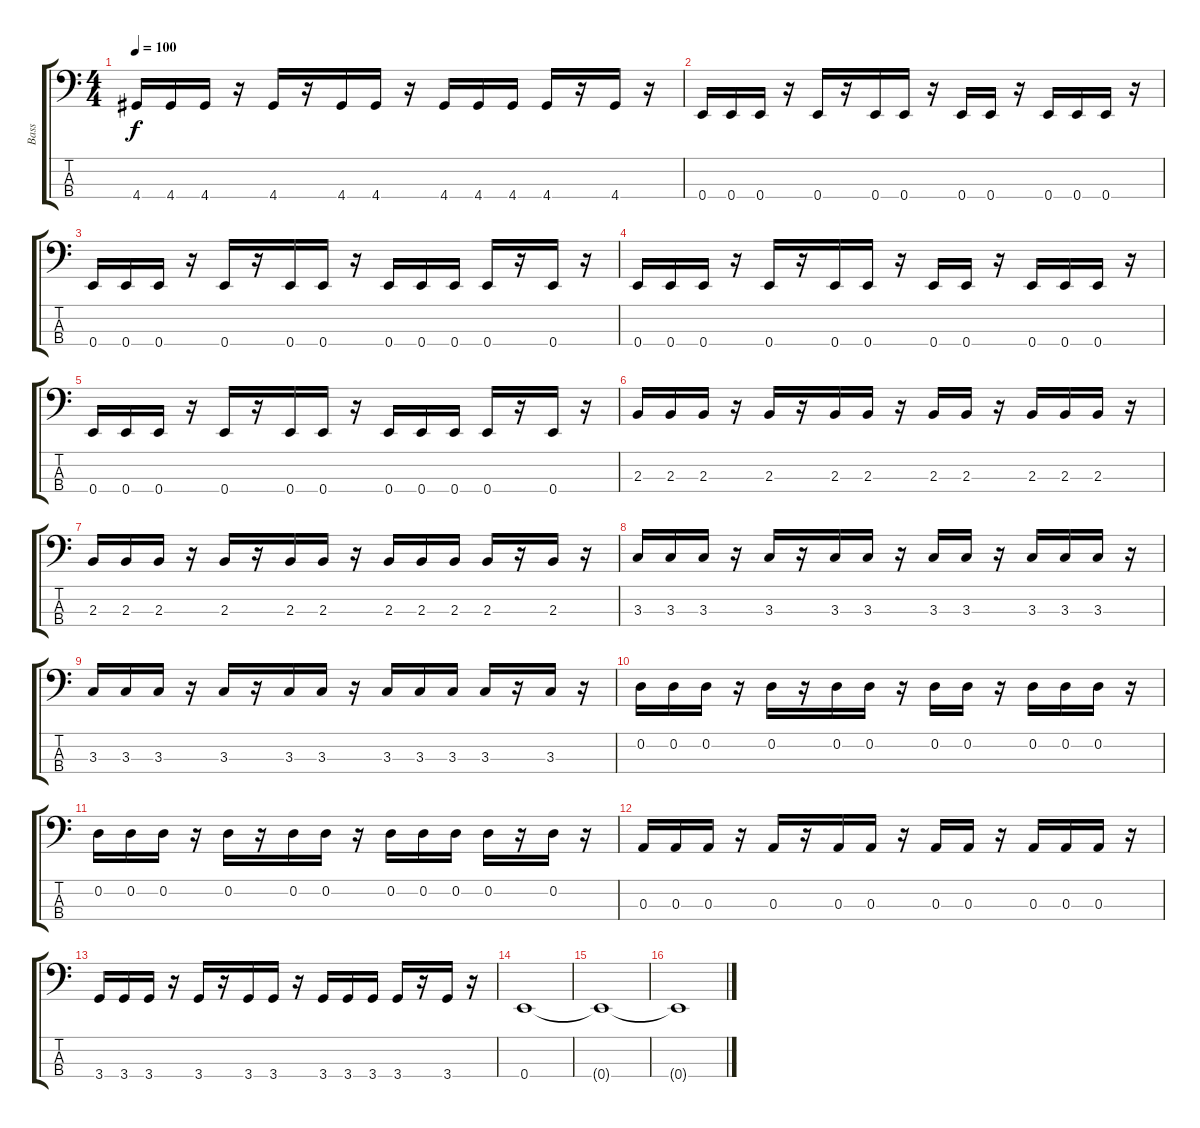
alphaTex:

\track ("Bass" "Bass") {instrument electricbassfinger}
\staff {score tabs}
\tuning (G2 D2 A1 E1) {hide}
\ts (4 4)
\tempo 100
\clef f4
\ks c
4.4.16{dy f} 4.4.16 4.4.16 r.16 4.4.16 r.16 4.4.16 4.4.16 r.16 4.4.16 4.4.16 4.4.16 4.4.16 r.16 4.4.16 r.16 |
0.4.16 0.4.16 0.4.16 r.16 0.4.16 r.16 0.4.16 0.4.16 r.16 0.4.16 0.4.16 r.16 0.4.16 0.4.16 0.4.16 r.16 |
0.4.16 0.4.16 0.4.16 r.16 0.4.16 r.16 0.4.16 0.4.16 r.16 0.4.16 0.4.16 0.4.16 0.4.16 r.16 0.4.16 r.16 |
0.4.16 0.4.16 0.4.16 r.16 0.4.16 r.16 0.4.16 0.4.16 r.16 0.4.16 0.4.16 r.16 0.4.16 0.4.16 0.4.16 r.16 |
0.4.16 0.4.16 0.4.16 r.16 0.4.16 r.16 0.4.16 0.4.16 r.16 0.4.16 0.4.16 0.4.16 0.4.16 r.16 0.4.16 r.16 |
2.3.16 2.3.16 2.3.16 r.16 2.3.16 r.16 2.3.16 2.3.16 r.16 2.3.16 2.3.16 r.16 2.3.16 2.3.16 2.3.16 r.16 |
2.3.16 2.3.16 2.3.16 r.16 2.3.16 r.16 2.3.16 2.3.16 r.16 2.3.16 2.3.16 2.3.16 2.3.16 r.16 2.3.16 r.16 |
3.3.16 3.3.16 3.3.16 r.16 3.3.16 r.16 3.3.16 3.3.16 r.16 3.3.16 3.3.16 r.16 3.3.16 3.3.16 3.3.16 r.16 |
3.3.16 3.3.16 3.3.16 r.16 3.3.16 r.16 3.3.16 3.3.16 r.16 3.3.16 3.3.16 3.3.16 3.3.16 r.16 3.3.16 r.16 |
0.2.16 0.2.16 0.2.16 r.16 0.2.16 r.16 0.2.16 0.2.16 r.16 0.2.16 0.2.16 r.16 0.2.16 0.2.16 0.2.16 r.16 |
0.2.16 0.2.16 0.2.16 r.16 0.2.16 r.16 0.2.16 0.2.16 r.16 0.2.16 0.2.16 0.2.16 0.2.16 r.16 0.2.16 r.16 |
0.3.16 0.3.16 0.3.16 r.16 0.3.16 r.16 0.3.16 0.3.16 r.16 0.3.16 0.3.16 r.16 0.3.16 0.3.16 0.3.16 r.16 |
3.4.16 3.4.16 3.4.16 r.16 3.4.16 r.16 3.4.16 3.4.16 r.16 3.4.16 3.4.16 3.4.16 3.4.16 r.16 3.4.16 r.16 |
0.4.1{volume 0} |
0.4{t}.1 |
0.4{t}.1
